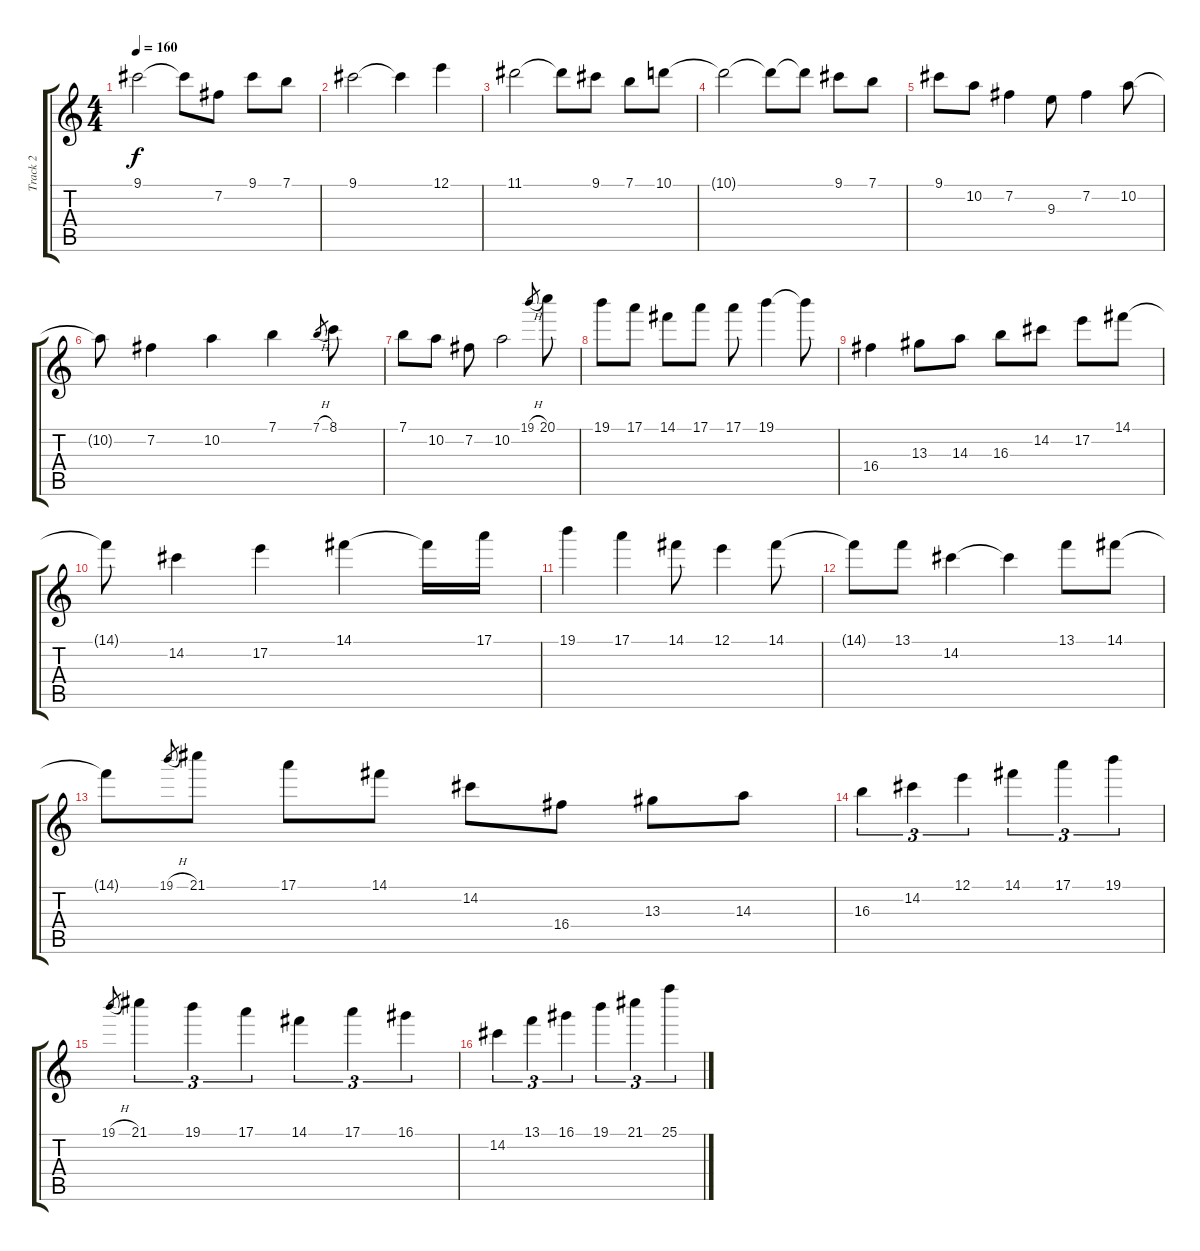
\track ("Track 2" "Track 2") {instrument overdrivenguitar}
\staff {score tabs}
\tuning (E4 B3 G3 D3 A2 E2) {hide}
\ts (4 4)
\tempo 160
\clef g2
\ks c
9.1.2{dy f instrument overdrivenguitar} 9.1{t}.8 7.2.8 9.1.8 7.1.8 |
9.1.2 9.1{t}.4 12.1.4 |
11.1.2 11.1{t}.8 9.1.8 7.1.8 10.1.8 |
10.1{t}.2 10.1{t}.8 10.1{t}.8 9.1.8 7.1.8 |
9.1.8 10.2.8 7.2.4 9.3.8 7.2.4 10.2.8 |
10.2{t}.8 7.2.4 10.2.4 7.1.4 7.1{h}.8{gr} 8.1.8 |
7.1.8 10.2.8 7.2.8 10.2.2 19.1{h}.8{gr} 20.1.8 |
19.1.8 17.1.8 14.1.8 17.1.8 17.1.8 19.1.4 19.1{t}.8 |
16.4.4 13.3.8 14.3.8 16.3.8 14.2.8 17.2.8 14.1.8 |
14.1{t}.8 14.2.4 17.2.4 14.1.4 14.1{t}.16 17.1.16 |
19.1.4 17.1.4 14.1.8 12.1.4 14.1.8 |
14.1{t}.8 13.1.8 14.2.4 14.2{t}.4 13.1.8 14.1.8 |
14.1{t}.8 19.1{h}.8{gr} 21.1.8 17.1.8 14.1.8 14.2.8 16.4.8 13.3.8 14.3.8 |
16.3.4{tu (3 2)} 14.2.4{tu (3 2)} 12.1.4{tu (3 2)} 14.1.4{tu (3 2)} 17.1.4{tu (3 2)} 19.1.4{tu (3 2)} |
19.1{h}.8{gr} 21.1.4{tu (3 2)} 19.1.4{tu (3 2)} 17.1.4{tu (3 2)} 14.1.4{tu (3 2)} 17.1.4{tu (3 2)} 16.1.4{tu (3 2)} |
14.2.4{tu (3 2)} 13.1.4{tu (3 2)} 16.1.4{tu (3 2)} 19.1.4{tu (3 2)} 21.1.4{tu (3 2)} 25.1.4{tu (3 2)}
